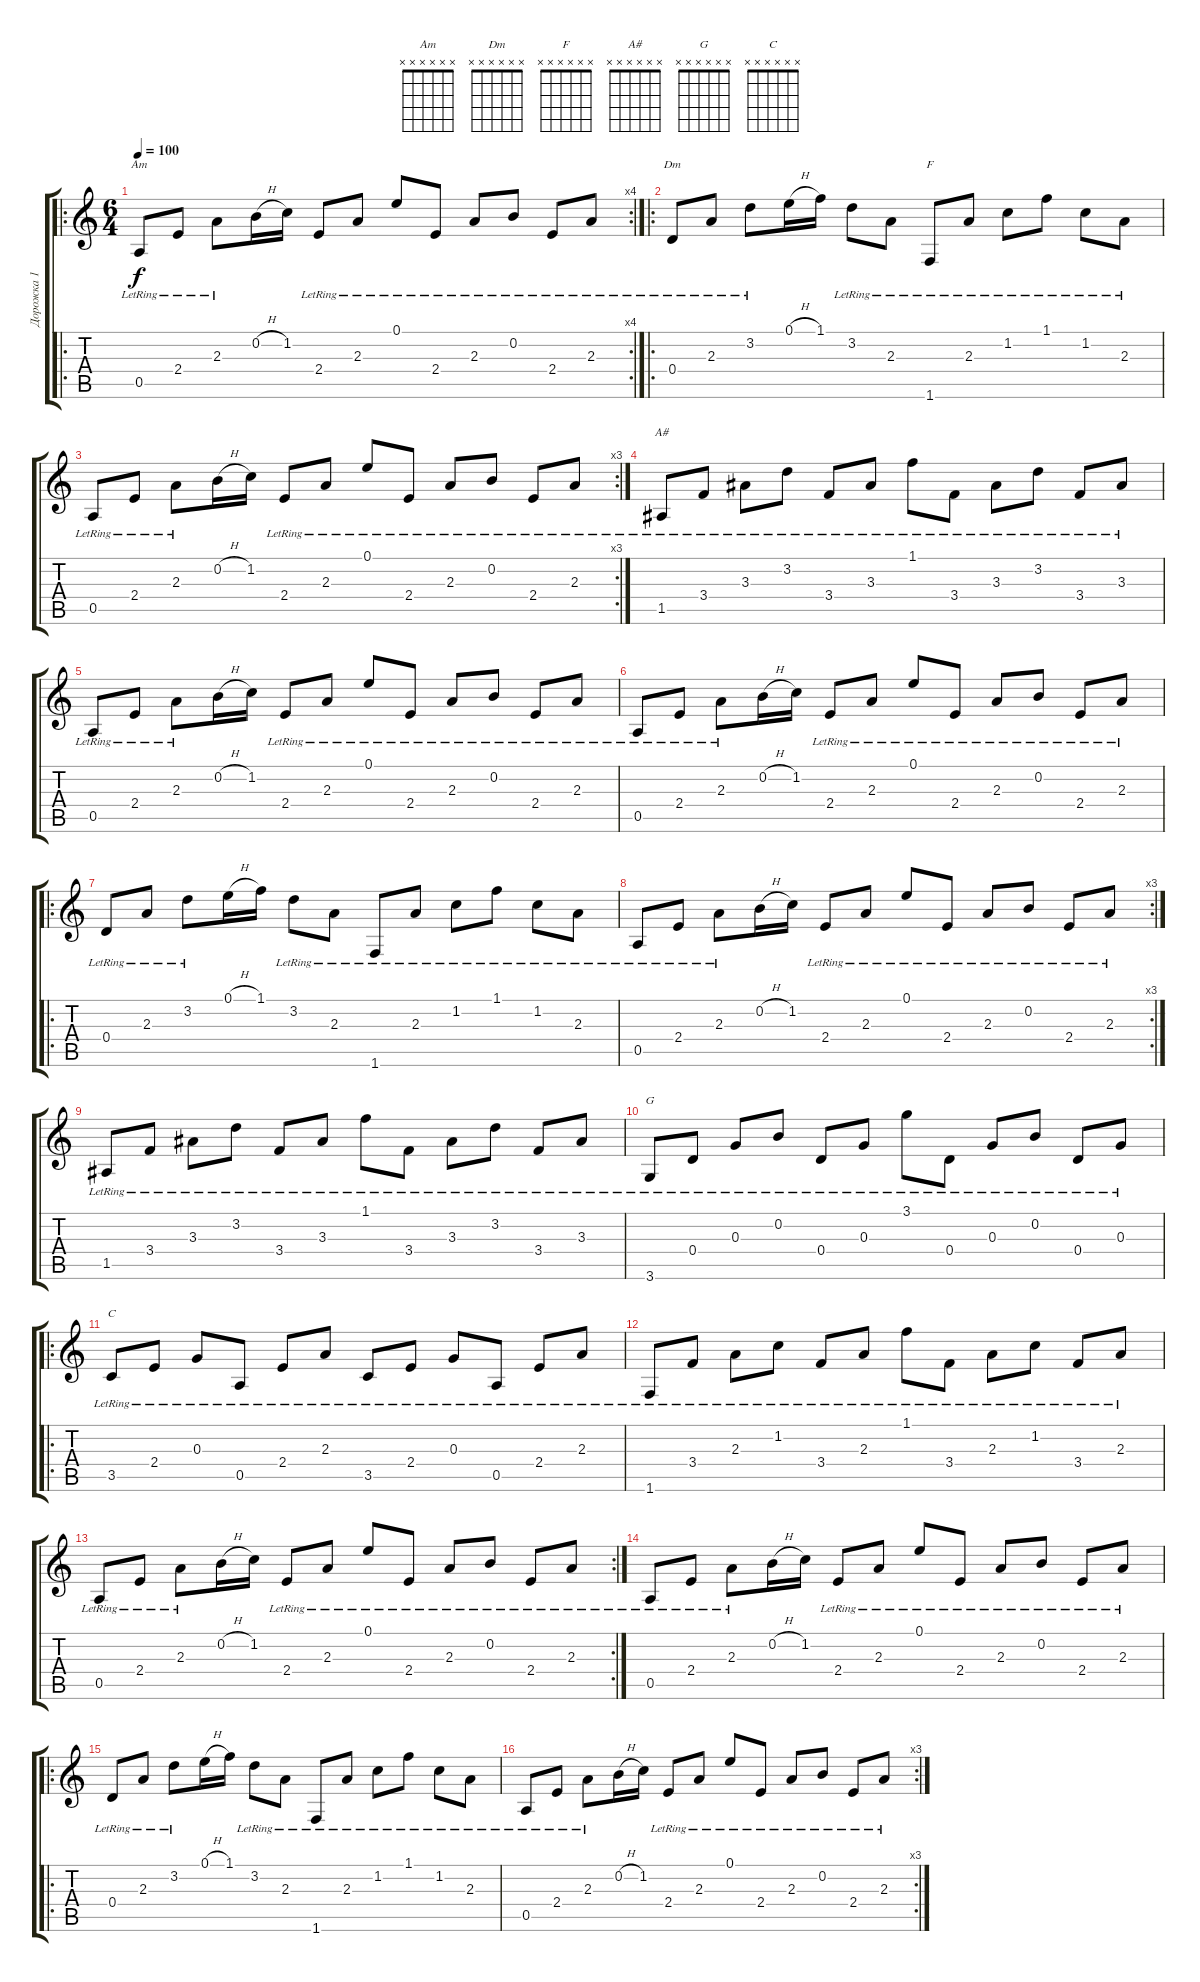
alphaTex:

\track ("Дорожка 1" "Дорожка 1") {instrument acousticguitarsteel}
\staff {score tabs}
\tuning (E4 B3 G3 D3 A2 E2) {hide}
\chord ("Am" x x x x x x)
\chord ("Dm" x x x x x x)
\chord ("F" x x x x x x)
\chord ("A#" x x x x x x)
\chord ("G" x x x x x x)
\chord ("C" x x x x x x)
\ro
\rc 4
\ts (6 4)
\tempo 100
\clef g2
\ks c
0.5{lr}.8{ch "Am" dy f instrument acousticguitarsteel} 2.4{lr}.8 2.3{lr}.8 0.2{h}.16 1.2.16 2.4{lr}.8 2.3{lr}.8 0.1{lr}.8 2.4{lr}.8 2.3{lr}.8 0.2{lr}.8 2.4{lr}.8 2.3{lr}.8 |
\ro
0.4{lr}.8{ch "Dm"} 2.3{lr}.8 3.2{lr}.8 0.1{h}.16 1.1.16 3.2{lr}.8 2.3{lr}.8 1.6{lr}.8{ch "F"} 2.3{lr}.8 1.2{lr}.8 1.1{lr}.8 1.2{lr}.8 2.3{lr}.8 |
\rc 3
0.5{lr}.8 2.4{lr}.8 2.3{lr}.8 0.2{h}.16 1.2.16 2.4{lr}.8 2.3{lr}.8 0.1{lr}.8 2.4{lr}.8 2.3{lr}.8 0.2{lr}.8 2.4{lr}.8 2.3{lr}.8 |
1.5{lr}.8{ch "A#"} 3.4{lr}.8 3.3{lr}.8 3.2{lr}.8 3.4{lr}.8 3.3{lr}.8 1.1{lr}.8 3.4{lr}.8 3.3{lr}.8 3.2{lr}.8 3.4{lr}.8 3.3{lr}.8 |
0.5{lr}.8 2.4{lr}.8 2.3{lr}.8 0.2{h}.16 1.2.16 2.4{lr}.8 2.3{lr}.8 0.1{lr}.8 2.4{lr}.8 2.3{lr}.8 0.2{lr}.8 2.4{lr}.8 2.3{lr}.8 |
0.5{lr}.8 2.4{lr}.8 2.3{lr}.8 0.2{h}.16 1.2.16 2.4{lr}.8 2.3{lr}.8 0.1{lr}.8 2.4{lr}.8 2.3{lr}.8 0.2{lr}.8 2.4{lr}.8 2.3{lr}.8 |
\ro
0.4{lr}.8 2.3{lr}.8 3.2{lr}.8 0.1{h}.16 1.1.16 3.2{lr}.8 2.3{lr}.8 1.6{lr}.8 2.3{lr}.8 1.2{lr}.8 1.1{lr}.8 1.2{lr}.8 2.3{lr}.8 |
\rc 3
0.5{lr}.8 2.4{lr}.8 2.3{lr}.8 0.2{h}.16 1.2.16 2.4{lr}.8 2.3{lr}.8 0.1{lr}.8 2.4{lr}.8 2.3{lr}.8 0.2{lr}.8 2.4{lr}.8 2.3{lr}.8 |
1.5{lr}.8 3.4{lr}.8 3.3{lr}.8 3.2{lr}.8 3.4{lr}.8 3.3{lr}.8 1.1{lr}.8 3.4{lr}.8 3.3{lr}.8 3.2{lr}.8 3.4{lr}.8 3.3{lr}.8 |
3.6{lr}.8{ch "G"} 0.4{lr}.8 0.3{lr}.8 0.2{lr}.8 0.4{lr}.8 0.3{lr}.8 3.1{lr}.8 0.4{lr}.8 0.3{lr}.8 0.2{lr}.8 0.4{lr}.8 0.3{lr}.8 |
\ro
3.5{lr}.8{ch "C"} 2.4{lr}.8 0.3{lr}.8 0.5{lr}.8 2.4{lr}.8 2.3{lr}.8 3.5{lr}.8 2.4{lr}.8 0.3{lr}.8 0.5{lr}.8 2.4{lr}.8 2.3{lr}.8 |
1.6{lr}.8 3.4{lr}.8 2.3{lr}.8 1.2{lr}.8 3.4{lr}.8 2.3{lr}.8 1.1{lr}.8 3.4{lr}.8 2.3{lr}.8 1.2{lr}.8 3.4{lr}.8 2.3{lr}.8 |
\rc 2
0.5{lr}.8 2.4{lr}.8 2.3{lr}.8 0.2{h}.16 1.2.16 2.4{lr}.8 2.3{lr}.8 0.1{lr}.8 2.4{lr}.8 2.3{lr}.8 0.2{lr}.8 2.4{lr}.8 2.3{lr}.8 |
0.5{lr}.8 2.4{lr}.8 2.3{lr}.8 0.2{h}.16 1.2.16 2.4{lr}.8 2.3{lr}.8 0.1{lr}.8 2.4{lr}.8 2.3{lr}.8 0.2{lr}.8 2.4{lr}.8 2.3{lr}.8 |
\ro
0.4{lr}.8 2.3{lr}.8 3.2{lr}.8 0.1{h}.16 1.1.16 3.2{lr}.8 2.3{lr}.8 1.6{lr}.8 2.3{lr}.8 1.2{lr}.8 1.1{lr}.8 1.2{lr}.8 2.3{lr}.8 |
\rc 3
0.5{lr}.8 2.4{lr}.8 2.3{lr}.8 0.2{h}.16 1.2.16 2.4{lr}.8 2.3{lr}.8 0.1{lr}.8 2.4{lr}.8 2.3{lr}.8 0.2{lr}.8 2.4{lr}.8 2.3{lr}.8
